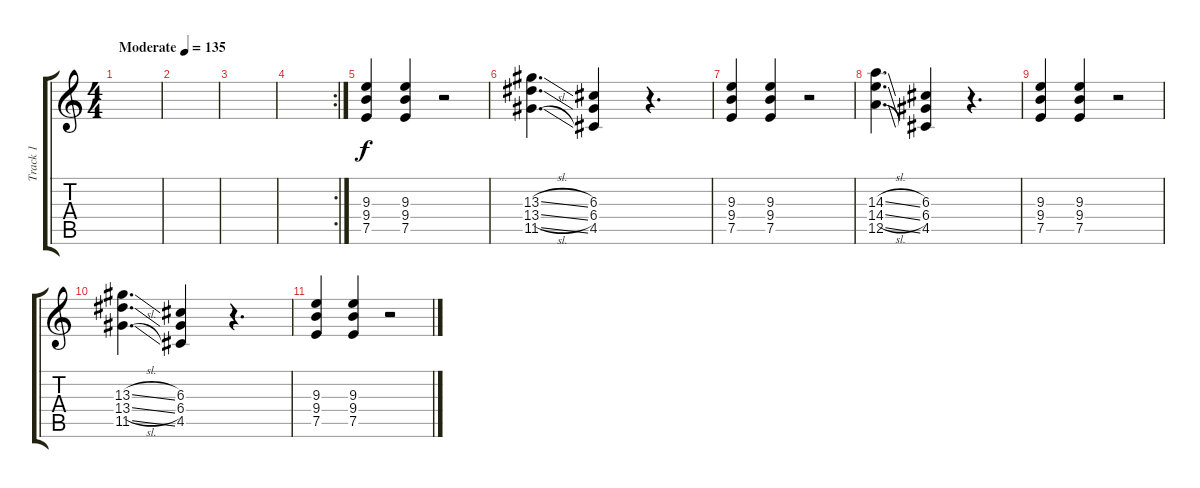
\track ("Track 1" "Track 1") {instrument overdrivenguitar}
\staff {score tabs}
\tuning (E4 B3 G3 D3 A2 E2) {hide}
\ts (4 4)
\tempo (135 "Moderate")
\clef g2
\ks c
|
|
|
\rc 2
|
(9.3 9.4 7.5).4 (9.3 9.4 7.5).4 r.2 |
(13.3{sl} 13.4{sl} 11.5{sl}).4{d} (6.3 6.4 4.5).4 r.4{d} |
(9.3 9.4 7.5).4 (9.3 9.4 7.5).4 r.2 |
(14.3{sl} 14.4{sl} 12.5{sl}).4{d} (6.3 6.4 4.5).4 r.4{d} |
(9.3 9.4 7.5).4 (9.3 9.4 7.5).4 r.2 |
(13.3{sl} 13.4{sl} 11.5{sl}).4{d} (6.3 6.4 4.5).4 r.4{d} |
(9.3 9.4 7.5).4 (9.3 9.4 7.5).4 r.2
